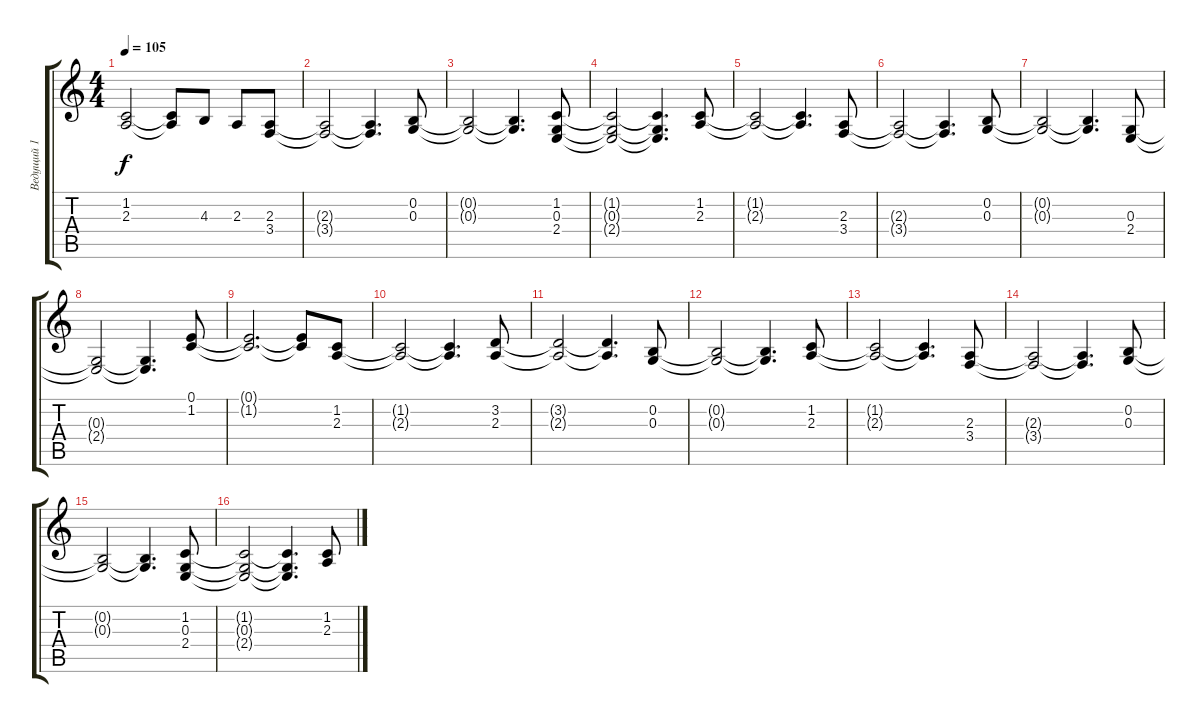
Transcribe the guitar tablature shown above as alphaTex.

\track ("Ведущий 1" "Ведущий 1") {instrument pad1newage}
\staff {score tabs}
\tuning (E4 B3 G3 D3 A2 E2) {hide}
\ts (4 4)
\tempo 105
\clef g2
\ks c
(1.2 2.3).2{dy f} (1.2{t} 2.3{t}).8 4.3.8 2.3.8 (2.3 3.4).8 |
(2.3{t} 3.4{t}).2 (2.3{t} 3.4{t}).4{d} (0.2 0.3).8 |
(0.2{t} 0.3{t}).2 (0.2{t} 0.3{t}).4{d} (1.2 0.3 2.4).8 |
(1.2{t} 0.3{t} 2.4{t}).2 (1.2{t} 0.3{t} 2.4{t}).4{d} (1.2 2.3).8 |
(1.2{t} 2.3{t}).2 (1.2{t} 2.3{t}).4{d} (2.3 3.4).8 |
(2.3{t} 3.4{t}).2 (2.3{t} 3.4{t}).4{d} (0.2 0.3).8 |
(0.2{t} 0.3{t}).2 (0.2{t} 0.3{t}).4{d} (0.3 2.4).8 |
(0.3{t} 2.4{t}).2 (0.3{t} 2.4{t}).4{d} (0.1 1.2).8 |
(0.1{t} 1.2{t}).2{d} (0.1{t} 1.2{t}).8 (1.2 2.3).8 |
(1.2{t} 2.3{t}).2 (1.2{t} 2.3{t}).4{d} (3.2 2.3).8 |
(3.2{t} 2.3{t}).2 (3.2{t} 2.3{t}).4{d} (0.2 0.3).8 |
(0.2{t} 0.3{t}).2 (0.2{t} 0.3{t}).4{d} (1.2 2.3).8 |
(1.2{t} 2.3{t}).2 (1.2{t} 2.3{t}).4{d} (2.3 3.4).8 |
(2.3{t} 3.4{t}).2 (2.3{t} 3.4{t}).4{d} (0.2 0.3).8 |
(0.2{t} 0.3{t}).2 (0.2{t} 0.3{t}).4{d} (1.2 0.3 2.4).8 |
(1.2{t} 0.3{t} 2.4{t}).2 (1.2{t} 0.3{t} 2.4{t}).4{d} (1.2 2.3).8
